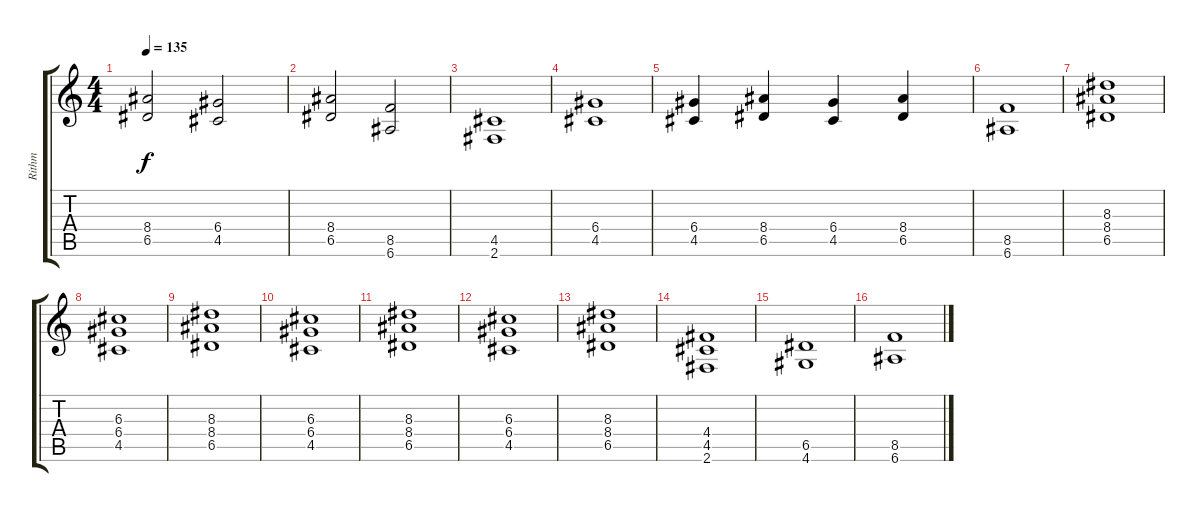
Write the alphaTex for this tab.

\track ("Rithm" "Rithm") {instrument distortionguitar}
\staff {score tabs}
\tuning (E4 B3 G3 D3 A2 E2) {hide}
\ts (4 4)
\tempo 135
\clef g2
\ks c
(8.4 6.5).2{dy f} (6.4 4.5).2 |
(8.4 6.5).2 (8.5 6.6).2 |
(4.5 2.6).1 |
(6.4 4.5).1 |
(6.4 4.5).4 (8.4 6.5).4 (6.4 4.5).4 (8.4 6.5).4 |
(8.5 6.6).1 |
(8.3 8.4 6.5).1 |
(6.3 6.4 4.5).1 |
(8.3 8.4 6.5).1 |
(6.3 6.4 4.5).1 |
(8.3 8.4 6.5).1 |
(6.3 6.4 4.5).1 |
(8.3 8.4 6.5).1 |
(4.4 4.5 2.6).1 |
(6.5 4.6).1 |
(8.5 6.6).1
